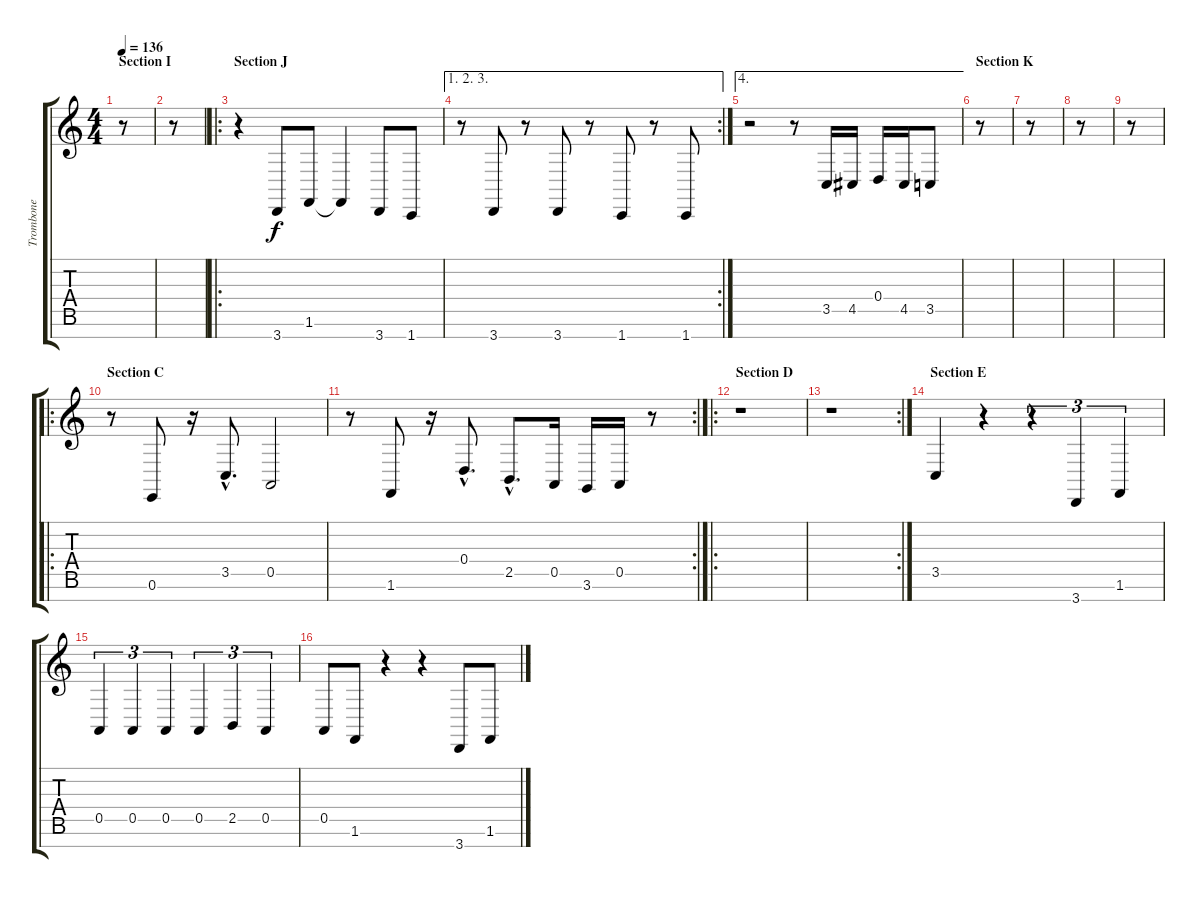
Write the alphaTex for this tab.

\track ("Trombone" "Trombone") {instrument trombone}
\staff {score tabs}
\tuning (E4 B3 G3 D3 A2 E2 B1) {hide}
\ts (4 4)
\section ("" "Section I")
\tempo 136
\clef g2
\ks c
r.8{dy f} |
r.8 |
\ro
\section ("" "Section J")
r.4 3.7.8 1.6.8 1.6{t}.4 3.7.8 1.7.8 |
\ae (1 2 3)
\rc 2
r.8 3.7.8 r.8 3.7.8 r.8 1.7.8 r.8 1.7.8 |
\ae 4
r.2 r.8 3.5.16 4.5.16 0.4.16 4.5.16 3.5.8 |
\section ("" "Section K")
r.8 |
r.8 |
r.8 |
r.8 |
\ro
\section ("" "Section C")
r.8 0.6.8 r.16 3.5{hac}.8{d} 0.5.2 |
\rc 2
r.8 1.6.8 r.16 0.4{hac}.8{d} 2.5{hac}.8{d} 0.5.16 3.6.16 0.5.16 r.8 |
\ro
\section ("" "Section D")
r.1 |
\rc 2
r.1 |
\section ("" "Section E")
3.5.4 r.4 r.4{tu (3 2)} 3.7.4{tu (3 2)} 1.6.4{tu (3 2)} |
0.5.4{tu (3 2)} 0.5.4{tu (3 2)} 0.5.4{tu (3 2)} 0.5.4{tu (3 2)} 2.5.4{tu (3 2)} 0.5.4{tu (3 2)} |
0.5.8 1.6.8 r.4 r.4 3.7.8 1.6.8
